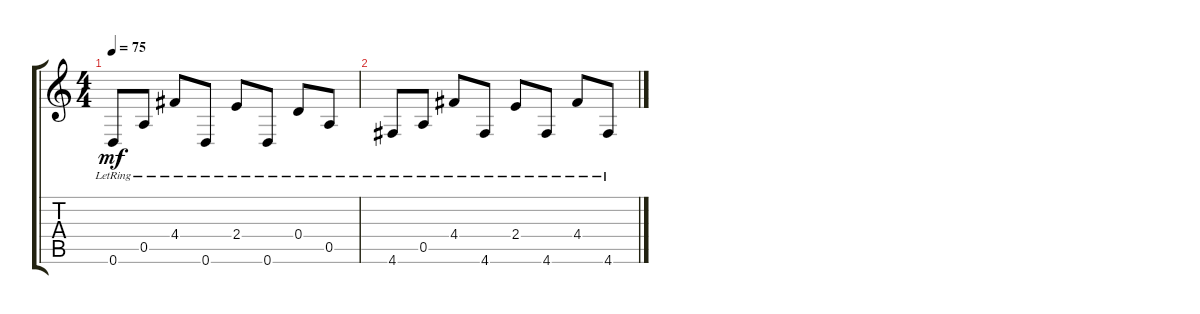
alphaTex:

\track "" {instrument electricguitarjazz}
\staff {score tabs}
\tuning (E4 B3 G3 D3 A2 D2) {hide}
\ts (4 4)
\tempo 75
\clef g2
\ks c
0.6{lr}.8{dy mf volume 0} 0.5{lr}.8 4.4{lr}.8 0.6{lr}.8 2.4{lr}.8 0.6{lr}.8 0.4{lr}.8 0.5{lr}.8 |
4.6{lr}.8 0.5{lr}.8 4.4{lr}.8 4.6{lr}.8 2.4{lr}.8 4.6{lr}.8 4.4{lr}.8 4.6{lr}.8
